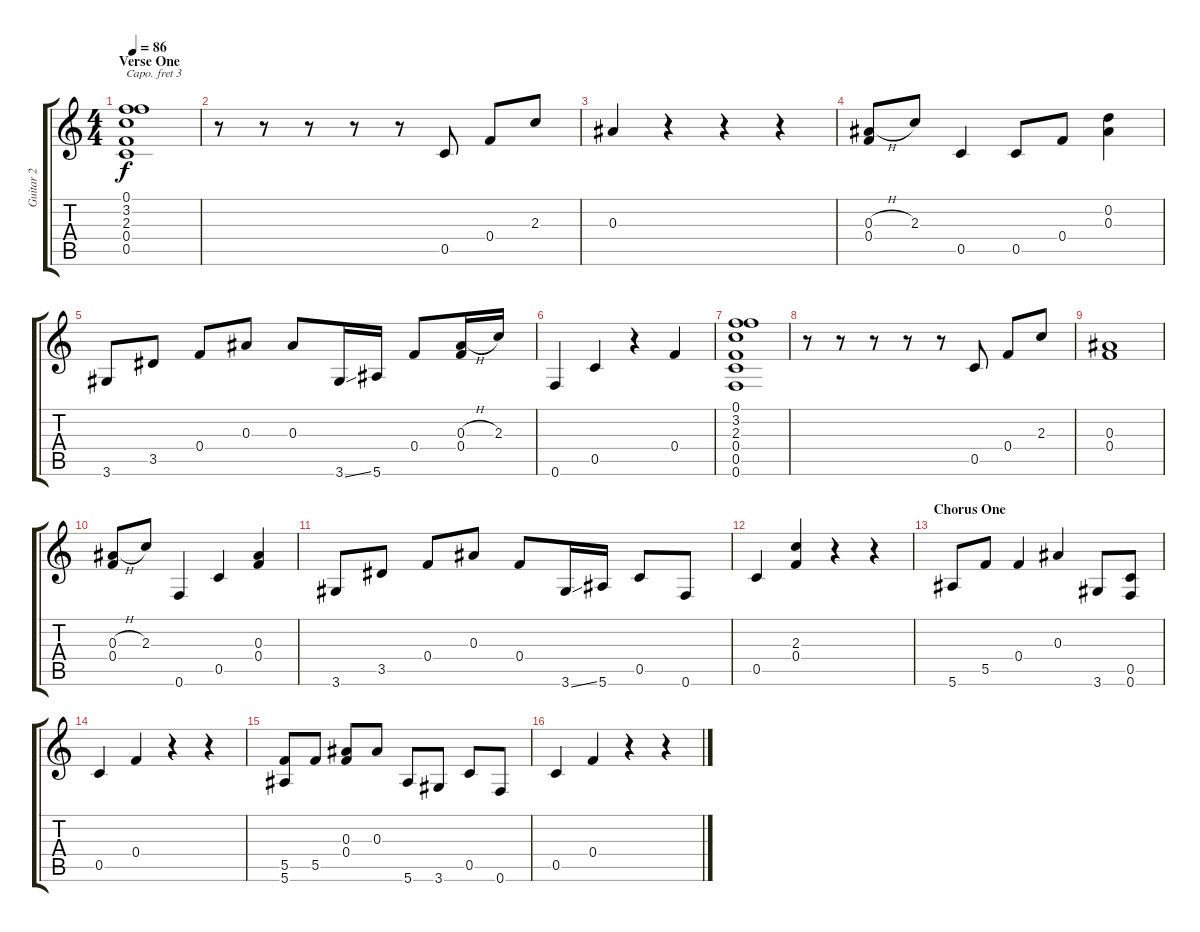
\track ("Guitar 2" "Guitar 2") {instrument distortionguitar}
\staff {score tabs}
\capo 3
\tuning (D4 B3 G3 D3 A2 D2) {hide}
\ts (4 4)
\section ("" "Verse One")
\tempo 86
\clef g2
\ks c
(0.1{t} 3.2{t} 2.3{t} 0.4{t} 0.5{t}).1{dy f} |
r.8 r.8 r.8 r.8 r.8 0.5.8 0.4.8 2.3.8 |
0.3.4 r.4 r.4 r.4 |
(0.3{h} 0.4).8 2.3.8 0.5.4 0.5.8 0.4.8 (0.2 0.3).4 |
3.6.8 3.5.8 0.4.8 0.3.8 0.3.8 3.6{ss}.16 5.6.16 0.4.8 (0.3{h} 0.4).16 2.3.16 |
0.6.4 0.5.4 r.4 0.4.4 |
(0.1 3.2 2.3 0.4 0.5 0.6).1 |
r.8 r.8 r.8 r.8 r.8 0.5.8 0.4.8 2.3.8 |
(0.3 0.4).1 |
(0.3{h} 0.4).8 2.3.8 0.6.4 0.5.4 (0.3 0.4).4 |
3.6.8 3.5.8 0.4.8 0.3.8 0.4.8 3.6{ss}.16 5.6.16 0.5.8 0.6.8 |
0.5.4 (2.3 0.4).4 r.4 r.4 |
\section ("" "Chorus One")
5.6.8 5.5.8 0.4.4 0.3.4 3.6.8 (0.5 0.6).8 |
0.5.4 0.4.4 r.4 r.4 |
(5.5 5.6).8 5.5.8 (0.3 0.4).8 0.3.8 5.6.8 3.6.8 0.5.8 0.6.8 |
0.5.4 0.4.4 r.4 r.4
